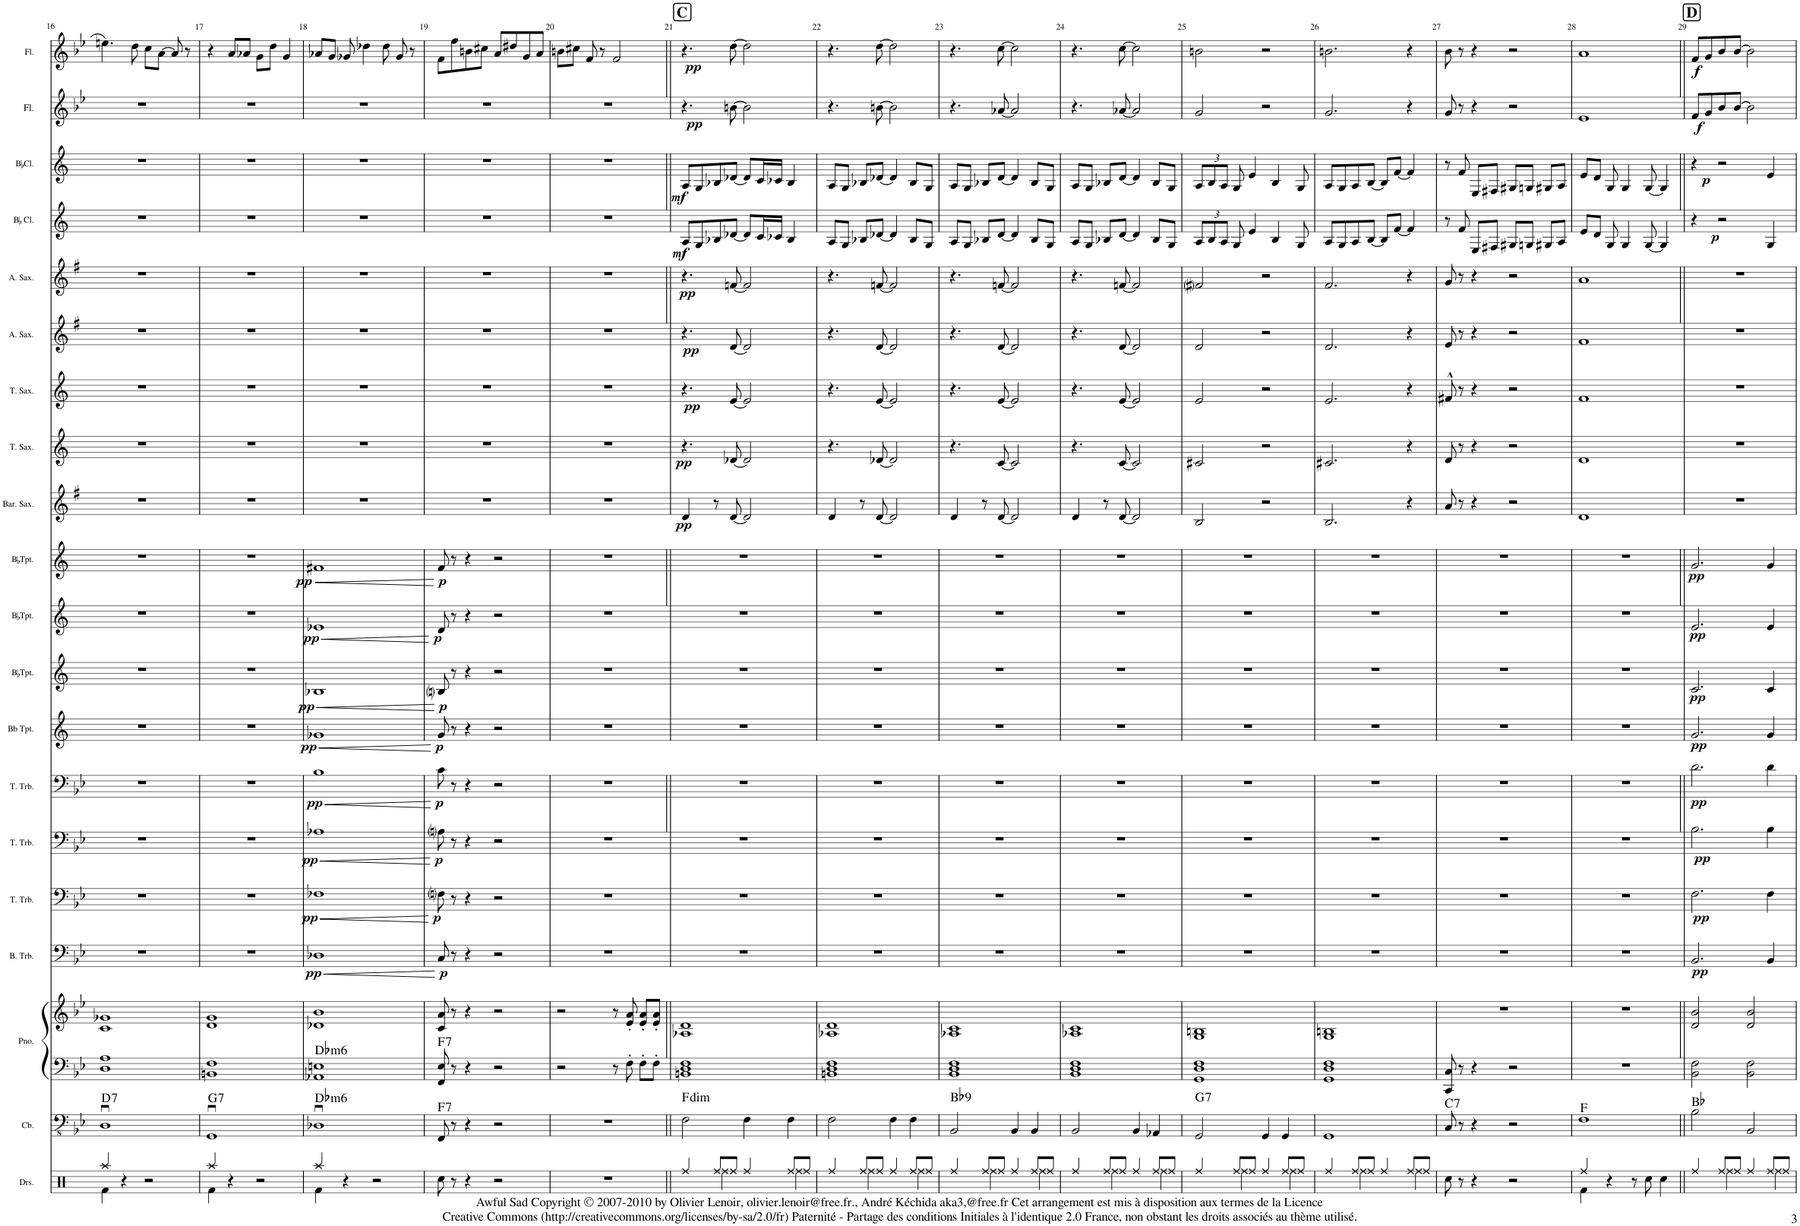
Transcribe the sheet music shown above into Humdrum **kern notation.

**kern	**kern	**harte	**kern	**kern	**harte	**kern	**dynam	**kern	**dynam	**kern	**dynam	**kern	**dynam	**kern	**dynam	**kern	**dynam	**kern	**dynam	**kern	**dynam	**kern	**dynam	**kern	**dynam	**kern	**dynam	**kern	**dynam	**kern	**dynam	**kern	**dynam	**kern	**dynam	**kern	**dynam	**kern	**dynam
*part20	*part19	*part19	*part18	*part18	*part18	*part17	*part17	*part16	*part16	*part15	*part15	*part14	*part14	*part13	*part13	*part12	*part12	*part11	*part11	*part10	*part10	*part9	*part9	*part8	*part8	*part7	*part7	*part6	*part6	*part5	*part5	*part4	*part4	*part3	*part3	*part2	*part2	*part1	*part1
*staff21	*staff20	*	*staff19	*staff18	*	*staff17	*staff17	*staff16	*staff16	*staff15	*staff15	*staff14	*staff14	*staff13	*staff13	*staff12	*staff12	*staff11	*staff11	*staff10	*staff10	*staff9	*staff9	*staff8	*staff8	*staff7	*staff7	*staff6	*staff6	*staff5	*staff5	*staff4	*staff4	*staff3	*staff3	*staff2	*staff2	*staff1	*staff1
*I"Drumset	*I"Contrabass	*	*I"Piano	*	*	*I"Bass Trombone	*	*I"Tenor Trombone	*	*I"Tenor Trombone	*	*I"Tenor Trombone	*	*I"Bb Trumpet	*	*I"Bb Trumpet	*	*I"Bb Trumpet	*	*I"BaccidentalFlat Trumpet	*	*I"Baritone Saxophone	*	*I"Tenor Saxophone	*	*I"Tenor Saxophone	*	*I"Alto Saxophone	*	*I"Alto Saxophone	*	*I"BaccidentalFlatClarinet	*	*I"BaccidentalFlatClarinet	*	*I"Flute	*	*I"Flute	*
*I'Drs.	*I'Cb.	*	*I'Pno.	*	*	*I'B. Trb.	*	*I'T. Trb.	*	*I'T. Trb.	*	*I'T. Trb.	*	*I'Bb Tpt.	*	*	*	*	*	*I'BaccidentalFlatTpt.	*	*I'Bar. Sax.	*	*I'T. Sax.	*	*I'T. Sax.	*	*I'A. Sax.	*	*I'A. Sax.	*	*I'BaccidentalFlat Cl.	*	*I'BaccidentalFlatCl.	*	*I'Fl.	*	*I'Fl.	*
!!LO:PB:g=z
*clefX	*clefFv4	*	*clefF4	*clefG2	*	*clefF4	*	*clefF4	*	*clefF4	*	*clefF4	*	*clefG2	*	*clefG2	*	*clefG2	*	*clefG2	*	*clefG2	*	*clefG2	*	*clefG2	*	*clefG2	*	*clefG2	*	*clefG2	*	*clefG2	*	*clefG2	*	*clefG2	*
*	*Trd7c12	*	*	*	*	*	*	*	*	*	*	*	*	*Trd1c2	*	*Trd1c2	*	*Trd1c2	*	*Trd1c2	*	*Trd12c21	*	*Trd8c14	*	*Trd8c14	*	*Trd5c9	*	*Trd5c9	*	*Trd1c2	*	*Trd1c2	*	*	*	*	*
*k[]	*k[b-e-]	*	*k[b-e-]	*k[b-e-]	*	*k[b-e-]	*	*k[b-e-]	*	*k[b-e-]	*	*k[b-e-]	*	*k[]	*	*k[]	*	*k[]	*	*k[]	*	*k[f#]	*	*k[]	*	*k[]	*	*k[f#]	*	*k[f#]	*	*k[]	*	*k[]	*	*k[b-e-]	*	*k[b-e-]	*
*M4/4	*M4/4	*	*M4/4	*M4/4	*	*M4/4	*	*M4/4	*	*M4/4	*	*M4/4	*	*M4/4	*	*M4/4	*	*M4/4	*	*M4/4	*	*M4/4	*	*M4/4	*	*M4/4	*	*M4/4	*	*M4/4	*	*M4/4	*	*M4/4	*	*M4/4	*	*M4/4	*
=16	=16	=16	=16	=16	=16	=16	=16	=16	=16	=16	=16	=16	=16	=16	=16	=16	=16	=16	=16	=16	=16	=16	=16	=16	=16	=16	=16	=16	=16	=16	=16	=16	=16	=16	=16	=16	=16	=16	=16
*^	*	*	*	*	*	*	*	*	*	*	*	*	*	*	*	*	*	*	*	*	*	*	*	*	*	*	*	*	*	*	*	*	*	*	*	*	*	*	*
!	!	!	!LO:H:kt=7	!	!	!	!	!	!	!	!	!	!	!	!	!	!	!	!	!	!	!	!	!	!	!	!	!	!	!	!	!	!	!	!	!	!	!	!	!
4Raa/	4Rf\	1DDu	D:7	1D 1A	1c 1g-X	.	1r	.	1r	.	1r	.	1r	.	1r	.	1r	.	1r	.	1r	.	1r	.	1r	.	1r	.	1r	.	1r	.	1r	.	1r	.	1r	.	4.een\	.
4r	2.ryy	.	.	.	.	.	.	.	.	.	.	.	.	.	.	.	.	.	.	.	.	.	.	.	.	.	.	.	.	.	.	.	.	.	.	.	.	.	.	.
.	.	.	.	.	.	.	.	.	.	.	.	.	.	.	.	.	.	.	.	.	.	.	.	.	.	.	.	.	.	.	.	.	.	.	.	.	.	.	8dd\	.
2r	.	.	.	.	.	.	.	.	.	.	.	.	.	.	.	.	.	.	.	.	.	.	.	.	.	.	.	.	.	.	.	.	.	.	.	.	.	.	8cc\L	.
.	.	.	.	.	.	.	.	.	.	.	.	.	.	.	.	.	.	.	.	.	.	.	.	.	.	.	.	.	.	.	.	.	.	.	.	.	.	.	[8a\J	.
.	.	.	.	.	.	.	.	.	.	.	.	.	.	.	.	.	.	.	.	.	.	.	.	.	.	.	.	.	.	.	.	.	.	.	.	.	.	.	8a/]	.
.	.	.	.	.	.	.	.	.	.	.	.	.	.	.	.	.	.	.	.	.	.	.	.	.	.	.	.	.	.	.	.	.	.	.	.	.	.	.	8r	.
=17	=17	=17	=17	=17	=17	=17	=17	=17	=17	=17	=17	=17	=17	=17	=17	=17	=17	=17	=17	=17	=17	=17	=17	=17	=17	=17	=17	=17	=17	=17	=17	=17	=17	=17	=17	=17	=17	=17	=17	=17
!	!	!	!LO:H:kt=7	!	!	!	!	!	!	!	!	!	!	!	!	!	!	!	!	!	!	!	!	!	!	!	!	!	!	!	!	!	!	!	!	!	!	!	!	!
4Raa/	4Rf\	1GGGu	G:7	1BBn 1F	1d 1g	.	1r	.	1r	.	1r	.	1r	.	1r	.	1r	.	1r	.	1r	.	1r	.	1r	.	1r	.	1r	.	1r	.	1r	.	1r	.	1r	.	4r	.
4r	2.ryy	.	.	.	.	.	.	.	.	.	.	.	.	.	.	.	.	.	.	.	.	.	.	.	.	.	.	.	.	.	.	.	.	.	.	.	.	.	8a/L	.
.	.	.	.	.	.	.	.	.	.	.	.	.	.	.	.	.	.	.	.	.	.	.	.	.	.	.	.	.	.	.	.	.	.	.	.	.	.	.	8a-X/J	.
2r	.	.	.	.	.	.	.	.	.	.	.	.	.	.	.	.	.	.	.	.	.	.	.	.	.	.	.	.	.	.	.	.	.	.	.	.	.	.	8g\L	.
.	.	.	.	.	.	.	.	.	.	.	.	.	.	.	.	.	.	.	.	.	.	.	.	.	.	.	.	.	.	.	.	.	.	.	.	.	.	.	8dd\J	.
.	.	.	.	.	.	.	.	.	.	.	.	.	.	.	.	.	.	.	.	.	.	.	.	.	.	.	.	.	.	.	.	.	.	.	.	.	.	.	4g/	.
=18	=18	=18	=18	=18	=18	=18	=18	=18	=18	=18	=18	=18	=18	=18	=18	=18	=18	=18	=18	=18	=18	=18	=18	=18	=18	=18	=18	=18	=18	=18	=18	=18	=18	=18	=18	=18	=18	=18	=18	=18
!	!	!	!	!	!	!	!	!LO:HP:b	!	!LO:HP:b	!	!LO:HP:b	!	!LO:HP:b	!	!LO:HP:b	!	!LO:HP:b	!	!LO:HP:b	!	!LO:HP:b	!	!	!	!	!	!	!	!	!	!	!	!	!	!	!	!	!	!
!	!	!	!LO:H:kt=m6	!	!	!LO:H:kt=m6	!	!LO:DY:n=1:b	!	!LO:DY:n=1:b	!	!LO:DY:n=1:b	!	!LO:DY:n=1:b	!	!LO:DY:n=1:b	!	!LO:DY:n=1:b	!	!LO:DY:n=1:b	!	!LO:DY:n=1:b	!	!	!	!	!	!	!	!	!	!	!	!	!	!	!	!	!	!
4Raa/	4Rf\	1DD-Xu	Db:min6	1AA-X 1En	1d-X 1b-	Db:min6	1D-X	< pp	1F-X	< pp	1A-X	< pp	1B-	< pp	1g-X	< pp	1B-X	< pp	1e-X	< pp	1f#X	< pp	1r	.	1r	.	1r	.	1r	.	1r	.	1r	.	1r	.	1r	.	8a-X/L	.
.	.	.	.	.	.	.	.	.	.	.	.	.	.	.	.	.	.	.	.	.	.	.	.	.	.	.	.	.	.	.	.	.	.	.	.	.	.	.	8g/J	.
4r	2.ryy	.	.	.	.	.	.	.	.	.	.	.	.	.	.	.	.	.	.	.	.	.	.	.	.	.	.	.	.	.	.	.	.	.	.	.	.	.	8g-X/	.
.	.	.	.	.	.	.	.	.	.	.	.	.	.	.	.	.	.	.	.	.	.	.	.	.	.	.	.	.	.	.	.	.	.	.	.	.	.	.	4dd-X\	.
2r	.	.	.	.	.	.	.	.	.	.	.	.	.	.	.	.	.	.	.	.	.	.	.	.	.	.	.	.	.	.	.	.	.	.	.	.	.	.	.	.
.	.	.	.	.	.	.	.	.	.	.	.	.	.	.	.	.	.	.	.	.	.	.	.	.	.	.	.	.	.	.	.	.	.	.	.	.	.	.	8dd-\	.
.	.	.	.	.	.	.	.	.	.	.	.	.	.	.	.	.	.	.	.	.	.	.	.	.	.	.	.	.	.	.	.	.	.	.	.	.	.	.	8g-/	.
.	.	.	.	.	.	.	.	.	.	.	.	.	.	.	.	.	.	.	.	.	.	.	.	.	.	.	.	.	.	.	.	.	.	.	.	.	.	.	8r	.
*v	*v	*	*	*	*	*	*	*	*	*	*	*	*	*	*	*	*	*	*	*	*	*	*	*	*	*	*	*	*	*	*	*	*	*	*	*	*	*	*	*
.	.	.	.	.	.	.	[	.	[	.	[	.	[	.	[	.	[	.	[	.	[	.	.	.	.	.	.	.	.	.	.	.	.	.	.	.	.	.	.
=19	=19	=19	=19	=19	=19	=19	=19	=19	=19	=19	=19	=19	=19	=19	=19	=19	=19	=19	=19	=19	=19	=19	=19	=19	=19	=19	=19	=19	=19	=19	=19	=19	=19	=19	=19	=19	=19	=19	=19
!	!	!LO:H:kt=7	!	!	!LO:H:kt=7	!	!LO:DY:b	!	!LO:DY:b	!	!LO:DY:b	!	!LO:DY:b	!	!LO:DY:b	!	!LO:DY:b	!	!LO:DY:b	!	!LO:DY:b	!	!	!	!	!	!	!	!	!	!	!	!	!	!	!	!	!	!
8Rcc\	8FFF/	F:7	8FF/ 8E-/	8c/ 8a/	F:7	8C/	p	8Fni\	p	8Ani\	p	8c\	p	8g/	p	8Bni/	p	8d/	p	8f/	p	1r	.	1r	.	1r	.	1r	.	1r	.	1r	.	1r	.	1r	.	8f\L	.
8r	8r	.	8r	8r	.	8r	.	8r	.	8r	.	8r	.	8r	.	8r	.	8r	.	8r	.	.	.	.	.	.	.	.	.	.	.	.	.	.	.	.	.	8ff\	.
4r	4r	.	4r	4r	.	4r	.	4r	.	4r	.	4r	.	4r	.	4r	.	4r	.	4r	.	.	.	.	.	.	.	.	.	.	.	.	.	.	.	.	.	8bn\	.
.	.	.	.	.	.	.	.	.	.	.	.	.	.	.	.	.	.	.	.	.	.	.	.	.	.	.	.	.	.	.	.	.	.	.	.	.	.	8cc#X\J	.
2r	2r	.	2r	2r	.	2r	.	2r	.	2r	.	2r	.	2r	.	2r	.	2r	.	2r	.	.	.	.	.	.	.	.	.	.	.	.	.	.	.	.	.	8a/L	.
.	.	.	.	.	.	.	.	.	.	.	.	.	.	.	.	.	.	.	.	.	.	.	.	.	.	.	.	.	.	.	.	.	.	.	.	.	.	8dd#X/	.
.	.	.	.	.	.	.	.	.	.	.	.	.	.	.	.	.	.	.	.	.	.	.	.	.	.	.	.	.	.	.	.	.	.	.	.	.	.	8g/	.
.	.	.	.	.	.	.	.	.	.	.	.	.	.	.	.	.	.	.	.	.	.	.	.	.	.	.	.	.	.	.	.	.	.	.	.	.	.	8a/J	.
=20	=20	=20	=20	=20	=20	=20	=20	=20	=20	=20	=20	=20	=20	=20	=20	=20	=20	=20	=20	=20	=20	=20	=20	=20	=20	=20	=20	=20	=20	=20	=20	=20	=20	=20	=20	=20	=20	=20	=20
1r	1r	.	2r	2r	.	1r	.	1r	.	1r	.	1r	.	1r	.	1r	.	1r	.	1r	.	1r	.	1r	.	1r	.	1r	.	1r	.	1r	.	1r	.	1r	.	8bn\L	.
.	.	.	.	.	.	.	.	.	.	.	.	.	.	.	.	.	.	.	.	.	.	.	.	.	.	.	.	.	.	.	.	.	.	.	.	.	.	8cc#X\J	.
.	.	.	.	.	.	.	.	.	.	.	.	.	.	.	.	.	.	.	.	.	.	.	.	.	.	.	.	.	.	.	.	.	.	.	.	.	.	8f/	.
.	.	.	.	.	.	.	.	.	.	.	.	.	.	.	.	.	.	.	.	.	.	.	.	.	.	.	.	.	.	.	.	.	.	.	.	.	.	8r	.
.	.	.	8r	8r	.	.	.	.	.	.	.	.	.	.	.	.	.	.	.	.	.	.	.	.	.	.	.	.	.	.	.	.	.	.	.	.	.	2f/	.
.	.	.	8F'\	8e-/' 8a/'	.	.	.	.	.	.	.	.	.	.	.	.	.	.	.	.	.	.	.	.	.	.	.	.	.	.	.	.	.	.	.	.	.	.	.
.	.	.	8F'\L	8e-/' 8a/'L	.	.	.	.	.	.	.	.	.	.	.	.	.	.	.	.	.	.	.	.	.	.	.	.	.	.	.	.	.	.	.	.	.	.	.
.	.	.	8F'\J	8e-/' 8a/'J	.	.	.	.	.	.	.	.	.	.	.	.	.	.	.	.	.	.	.	.	.	.	.	.	.	.	.	.	.	.	.	.	.	.	.
=21||	=21||	=21||	=21||	=21||	=21||	=21||	=21||	=21||	=21||	=21||	=21||	=21||	=21||	=21||	=21||	=21||	=21||	=21||	=21||	=21||	=21||	=21||	=21||	=21||	=21||	=21||	=21||	=21||	=21||	=21||	=21||	=21||	=21||	=21||	=21||	=21||	=21||	=21||	=21||
*^	*	*	*	*	*	*	*	*	*	*	*	*	*	*	*	*	*	*	*	*	*	*	*	*	*	*	*	*	*	*	*	*	*	*	*	*	*	*	*
!	!	!	!	!	!	!	!	!	!	!	!	!	!	!	!	!	!	!	!	!	!	!	!	!	!	!	!	!	!	!	!	!	!	!	!	!	!	!	!LO:TX:a:B:t=C	!
!	!	!	!LO:H:kt=dim	!	!	!	!	!	!	!	!	!	!	!	!	!	!	!	!	!	!	!	!	!LO:DY:b	!	!LO:DY:b	!	!LO:DY:b	!	!LO:DY:b	!	!LO:DY:b	!	!LO:DY:b	!	!LO:DY:b	!	!LO:DY:b	!	!LO:DY:b
4Rff/	4ryy	2FF\	F:dim	1BBn 1D 1F	1A-X 1d	.	1r	.	1r	.	1r	.	1r	.	1r	.	1r	.	1r	.	1r	.	4d/	pp	4.r	pp	4.r	pp	4.r	pp	4.r	pp	8A/L	mf	8A/L	mf	4.r	pp	4.r	pp
.	.	.	.	.	.	.	.	.	.	.	.	.	.	.	.	.	.	.	.	.	.	.	.	.	.	.	.	.	.	.	.	.	8G/	.	8G/	.	.	.	.	.
8Rff/L	4Rff\	.	.	.	.	.	.	.	.	.	.	.	.	.	.	.	.	.	.	.	.	.	8r	.	.	.	.	.	.	.	.	.	8B-X/	.	8B-X/	.	.	.	.	.
8Rff/J	.	.	.	.	.	.	.	.	.	.	.	.	.	.	.	.	.	.	.	.	.	.	[8d/	.	[8d-X/	.	[8e/	.	[8d/	.	[8fn/	.	[8d-X/J	.	[8d-X/J	.	[8bn\	.	[8dd\	.
4Rff/	4ryy	4FF\	.	.	.	.	.	.	.	.	.	.	.	.	.	.	.	.	.	.	.	.	2d/]	.	2d-/]	.	2e/]	.	2d/]	.	2f/]	.	8d-/L]	.	8d-/L]	.	2b\]	.	2dd\]	.
.	.	.	.	.	.	.	.	.	.	.	.	.	.	.	.	.	.	.	.	.	.	.	.	.	.	.	.	.	.	.	.	.	16c/L	.	16c/L	.	.	.	.	.
.	.	.	.	.	.	.	.	.	.	.	.	.	.	.	.	.	.	.	.	.	.	.	.	.	.	.	.	.	.	.	.	.	16c-X/JJ	.	16c-X/JJ	.	.	.	.	.
8Rff/L	4Rff\	4FF\	.	.	.	.	.	.	.	.	.	.	.	.	.	.	.	.	.	.	.	.	.	.	.	.	.	.	.	.	.	.	4B-/	.	4B-/	.	.	.	.	.
8Rff/J	.	.	.	.	.	.	.	.	.	.	.	.	.	.	.	.	.	.	.	.	.	.	.	.	.	.	.	.	.	.	.	.	.	.	.	.	.	.	.	.
=22	=22	=22	=22	=22	=22	=22	=22	=22	=22	=22	=22	=22	=22	=22	=22	=22	=22	=22	=22	=22	=22	=22	=22	=22	=22	=22	=22	=22	=22	=22	=22	=22	=22	=22	=22	=22	=22	=22	=22	=22
4Rff/	4ryy	2FF\	.	1BBn 1D 1F	1A-X 1d	.	1r	.	1r	.	1r	.	1r	.	1r	.	1r	.	1r	.	1r	.	4d/	.	4.r	.	4.r	.	4.r	.	4.r	.	8A/L	.	8A/L	.	4.r	.	4.r	.
.	.	.	.	.	.	.	.	.	.	.	.	.	.	.	.	.	.	.	.	.	.	.	.	.	.	.	.	.	.	.	.	.	8G/J	.	8G/J	.	.	.	.	.
8Rff/L	4Rff\	.	.	.	.	.	.	.	.	.	.	.	.	.	.	.	.	.	.	.	.	.	8r	.	.	.	.	.	.	.	.	.	8B-X/L	.	8B-X/L	.	.	.	.	.
8Rff/J	.	.	.	.	.	.	.	.	.	.	.	.	.	.	.	.	.	.	.	.	.	.	[8d/	.	[8d-X/	.	[8e/	.	[8d/	.	[8fn/	.	[8d-X/J	.	[8d-X/J	.	[8bn\	.	[8dd\	.
4Rff/	4ryy	4FF\	.	.	.	.	.	.	.	.	.	.	.	.	.	.	.	.	.	.	.	.	2d/]	.	2d-/]	.	2e/]	.	2d/]	.	2f/]	.	4d-/]	.	4d-/]	.	2b\]	.	2dd\]	.
8Rff/L	4Rff\	4FF\	.	.	.	.	.	.	.	.	.	.	.	.	.	.	.	.	.	.	.	.	.	.	.	.	.	.	.	.	.	.	8B-/L	.	8B-/L	.	.	.	.	.
8Rff/J	.	.	.	.	.	.	.	.	.	.	.	.	.	.	.	.	.	.	.	.	.	.	.	.	.	.	.	.	.	.	.	.	8G/J	.	8G/J	.	.	.	.	.
=23	=23	=23	=23	=23	=23	=23	=23	=23	=23	=23	=23	=23	=23	=23	=23	=23	=23	=23	=23	=23	=23	=23	=23	=23	=23	=23	=23	=23	=23	=23	=23	=23	=23	=23	=23	=23	=23	=23	=23	=23
!	!	!	!LO:H:kt=9	!	!	!	!	!	!	!	!	!	!	!	!	!	!	!	!	!	!	!	!	!	!	!	!	!	!	!	!	!	!	!	!	!	!	!	!	!
4Rff/	4ryy	2BBB-/	Bb:9	1BB- 1D 1F	1A-X 1c	.	1r	.	1r	.	1r	.	1r	.	1r	.	1r	.	1r	.	1r	.	4d/	.	4.r	.	4.r	.	4.r	.	4.r	.	8A/L	.	8A/L	.	4.r	.	4.r	.
.	.	.	.	.	.	.	.	.	.	.	.	.	.	.	.	.	.	.	.	.	.	.	.	.	.	.	.	.	.	.	.	.	8G/J	.	8G/J	.	.	.	.	.
8Rff/L	4Rff\	.	.	.	.	.	.	.	.	.	.	.	.	.	.	.	.	.	.	.	.	.	8r	.	.	.	.	.	.	.	.	.	8B-X/L	.	8B-X/L	.	.	.	.	.
8Rff/J	.	.	.	.	.	.	.	.	.	.	.	.	.	.	.	.	.	.	.	.	.	.	[8d/	.	[8c/	.	[8e/	.	[8d/	.	[8fn/	.	[8d/J	.	[8d/J	.	[8a-X/	.	[8cc\	.
4Rff/	4ryy	4BBB-/	.	.	.	.	.	.	.	.	.	.	.	.	.	.	.	.	.	.	.	.	2d/]	.	2c/]	.	2e/]	.	2d/]	.	2f/]	.	4d/]	.	4d/]	.	2a-/]	.	2cc\]	.
8Rff/L	4Rff\	4BBB-/	.	.	.	.	.	.	.	.	.	.	.	.	.	.	.	.	.	.	.	.	.	.	.	.	.	.	.	.	.	.	8B-/L	.	8B-/L	.	.	.	.	.
8Rff/J	.	.	.	.	.	.	.	.	.	.	.	.	.	.	.	.	.	.	.	.	.	.	.	.	.	.	.	.	.	.	.	.	8G/J	.	8G/J	.	.	.	.	.
=24	=24	=24	=24	=24	=24	=24	=24	=24	=24	=24	=24	=24	=24	=24	=24	=24	=24	=24	=24	=24	=24	=24	=24	=24	=24	=24	=24	=24	=24	=24	=24	=24	=24	=24	=24	=24	=24	=24	=24	=24
4Rff/	4ryy	2BBB-/	.	1BB- 1D 1F	1A-X 1c	.	1r	.	1r	.	1r	.	1r	.	1r	.	1r	.	1r	.	1r	.	4d/	.	4.r	.	4.r	.	4.r	.	4.r	.	8A/L	.	8A/L	.	4.r	.	4.r	.
.	.	.	.	.	.	.	.	.	.	.	.	.	.	.	.	.	.	.	.	.	.	.	.	.	.	.	.	.	.	.	.	.	8G/J	.	8G/J	.	.	.	.	.
8Rff/L	4Rff\	.	.	.	.	.	.	.	.	.	.	.	.	.	.	.	.	.	.	.	.	.	8r	.	.	.	.	.	.	.	.	.	8B-X/L	.	8B-X/L	.	.	.	.	.
8Rff/J	.	.	.	.	.	.	.	.	.	.	.	.	.	.	.	.	.	.	.	.	.	.	[8d/	.	[8c/	.	[8e/	.	[8d/	.	[8fn/	.	[8d/J	.	[8d/J	.	[8a-X/	.	[8cc\	.
4Rff/	4ryy	4BBB-/	.	.	.	.	.	.	.	.	.	.	.	.	.	.	.	.	.	.	.	.	2d/]	.	2c/]	.	2e/]	.	2d/]	.	2f/]	.	4d/]	.	4d/]	.	2a-/]	.	2cc\]	.
8Rff/L	4Rff\	4AAA-X/	.	.	.	.	.	.	.	.	.	.	.	.	.	.	.	.	.	.	.	.	.	.	.	.	.	.	.	.	.	.	8B-/L	.	8B-/L	.	.	.	.	.
8Rff/J	.	.	.	.	.	.	.	.	.	.	.	.	.	.	.	.	.	.	.	.	.	.	.	.	.	.	.	.	.	.	.	.	8G/J	.	8G/J	.	.	.	.	.
=25	=25	=25	=25	=25	=25	=25	=25	=25	=25	=25	=25	=25	=25	=25	=25	=25	=25	=25	=25	=25	=25	=25	=25	=25	=25	=25	=25	=25	=25	=25	=25	=25	=25	=25	=25	=25	=25	=25	=25	=25
*	*	*	*	*	*	*	*	*	*	*	*	*	*	*	*	*	*	*	*	*	*	*	*	*	*	*	*	*	*	*	*	*	*Xbrackettup	*	*Xbrackettup	*	*	*	*	*
!	!	!	!LO:H:kt=7	!	!	!	!	!	!	!	!	!	!	!	!	!	!	!	!	!	!	!	!	!	!	!	!	!	!	!	!	!	!	!	!	!	!	!	!	!
4Rff/	4ryy	2GGG/	G:7	1GG 1D 1F	1G 1Bn	.	1r	.	1r	.	1r	.	1r	.	1r	.	1r	.	1r	.	1r	.	2B/	.	2c#X/	.	2e/	.	2d/	.	2f#i/	.	12A/L	.	12A/L	.	2g/	.	2bn\	.
.	.	.	.	.	.	.	.	.	.	.	.	.	.	.	.	.	.	.	.	.	.	.	.	.	.	.	.	.	.	.	.	.	12B/	.	12B/	.	.	.	.	.
.	.	.	.	.	.	.	.	.	.	.	.	.	.	.	.	.	.	.	.	.	.	.	.	.	.	.	.	.	.	.	.	.	12A/J	.	12A/J	.	.	.	.	.
8Rff/L	4Rff\	.	.	.	.	.	.	.	.	.	.	.	.	.	.	.	.	.	.	.	.	.	.	.	.	.	.	.	.	.	.	.	8G/	.	8G/	.	.	.	.	.
8Rff/J	.	.	.	.	.	.	.	.	.	.	.	.	.	.	.	.	.	.	.	.	.	.	.	.	.	.	.	.	.	.	.	.	4e/	.	4e/	.	.	.	.	.
4Rff/	4ryy	4GGG/	.	.	.	.	.	.	.	.	.	.	.	.	.	.	.	.	.	.	.	.	2r	.	2r	.	2r	.	2r	.	2r	.	.	.	.	.	2r	.	2r	.
.	.	.	.	.	.	.	.	.	.	.	.	.	.	.	.	.	.	.	.	.	.	.	.	.	.	.	.	.	.	.	.	.	4B/	.	4B/	.	.	.	.	.
8Rff/L	4Rff\	4GGG/	.	.	.	.	.	.	.	.	.	.	.	.	.	.	.	.	.	.	.	.	.	.	.	.	.	.	.	.	.	.	.	.	.	.	.	.	.	.
8Rff/J	.	.	.	.	.	.	.	.	.	.	.	.	.	.	.	.	.	.	.	.	.	.	.	.	.	.	.	.	.	.	.	.	8G/	.	8G/	.	.	.	.	.
=26	=26	=26	=26	=26	=26	=26	=26	=26	=26	=26	=26	=26	=26	=26	=26	=26	=26	=26	=26	=26	=26	=26	=26	=26	=26	=26	=26	=26	=26	=26	=26	=26	=26	=26	=26	=26	=26	=26	=26	=26
4Rff/	4ryy	1GGG	.	1GG 1D 1F	1G 1Bn	.	1r	.	1r	.	1r	.	1r	.	1r	.	1r	.	1r	.	1r	.	2.B/	.	2.c#X/	.	2.e/	.	2.d/	.	2.f#/	.	8A/L	.	8A/L	.	2.g/	.	2.bn\	.
.	.	.	.	.	.	.	.	.	.	.	.	.	.	.	.	.	.	.	.	.	.	.	.	.	.	.	.	.	.	.	.	.	8G/	.	8G/	.	.	.	.	.
8Rff/L	4Rff\	.	.	.	.	.	.	.	.	.	.	.	.	.	.	.	.	.	.	.	.	.	.	.	.	.	.	.	.	.	.	.	8A/	.	8A/	.	.	.	.	.
8Rff/J	.	.	.	.	.	.	.	.	.	.	.	.	.	.	.	.	.	.	.	.	.	.	.	.	.	.	.	.	.	.	.	.	[8B/J	.	[8B/J	.	.	.	.	.
4Rff/	4ryy	.	.	.	.	.	.	.	.	.	.	.	.	.	.	.	.	.	.	.	.	.	.	.	.	.	.	.	.	.	.	.	8B/L]	.	8B/L]	.	.	.	.	.
.	.	.	.	.	.	.	.	.	.	.	.	.	.	.	.	.	.	.	.	.	.	.	.	.	.	.	.	.	.	.	.	.	[8f/J	.	[8f/J	.	.	.	.	.
8Rff/L	4Rff\	.	.	.	.	.	.	.	.	.	.	.	.	.	.	.	.	.	.	.	.	.	4r	.	4r	.	4r	.	4r	.	4r	.	4f/]	.	4f/]	.	4r	.	4r	.
8Rff/J	.	.	.	.	.	.	.	.	.	.	.	.	.	.	.	.	.	.	.	.	.	.	.	.	.	.	.	.	.	.	.	.	.	.	.	.	.	.	.	.
*v	*v	*	*	*	*	*	*	*	*	*	*	*	*	*	*	*	*	*	*	*	*	*	*	*	*	*	*	*	*	*	*	*	*	*	*	*	*	*	*	*
=27	=27	=27	=27	=27	=27	=27	=27	=27	=27	=27	=27	=27	=27	=27	=27	=27	=27	=27	=27	=27	=27	=27	=27	=27	=27	=27	=27	=27	=27	=27	=27	=27	=27	=27	=27	=27	=27	=27	=27
!	!	!LO:H:kt=7	!	!	!	!	!	!	!	!	!	!	!	!	!	!	!	!	!	!	!	!	!	!	!	!	!	!	!	!	!	!	!	!	!	!	!	!	!
8Rcc\	8CC/	C:7	8CC/ 8C/	1r	.	1r	.	1r	.	1r	.	1r	.	1r	.	1r	.	1r	.	1r	.	8a/	.	8d/	.	8f#X^^/	.	8e/	.	8g/	.	8r	.	8r	.	8g/	.	8b-\	.
8r	8r	.	8r	.	.	.	.	.	.	.	.	.	.	.	.	.	.	.	.	.	.	8r	.	8r	.	8r	.	8r	.	8r	.	8f/	.	8f/	.	8r	.	8r	.
4r	4r	.	4r	.	.	.	.	.	.	.	.	.	.	.	.	.	.	.	.	.	.	4r	.	4r	.	4r	.	4r	.	4r	.	8E/L	.	8E/L	.	4r	.	4r	.
.	.	.	.	.	.	.	.	.	.	.	.	.	.	.	.	.	.	.	.	.	.	.	.	.	.	.	.	.	.	.	.	8F#X/J	.	8F#X/J	.	.	.	.	.
2r	2r	.	2r	.	.	.	.	.	.	.	.	.	.	.	.	.	.	.	.	.	.	2r	.	2r	.	2r	.	2r	.	2r	.	8G#X/L	.	8G#X/L	.	2r	.	2r	.
.	.	.	.	.	.	.	.	.	.	.	.	.	.	.	.	.	.	.	.	.	.	.	.	.	.	.	.	.	.	.	.	8Gn/J	.	8Gn/J	.	.	.	.	.
.	.	.	.	.	.	.	.	.	.	.	.	.	.	.	.	.	.	.	.	.	.	.	.	.	.	.	.	.	.	.	.	8G#X/L	.	8G#X/L	.	.	.	.	.
.	.	.	.	.	.	.	.	.	.	.	.	.	.	.	.	.	.	.	.	.	.	.	.	.	.	.	.	.	.	.	.	8A/J	.	8A/J	.	.	.	.	.
=28	=28	=28	=28	=28	=28	=28	=28	=28	=28	=28	=28	=28	=28	=28	=28	=28	=28	=28	=28	=28	=28	=28	=28	=28	=28	=28	=28	=28	=28	=28	=28	=28	=28	=28	=28	=28	=28	=28	=28
*^	*	*	*	*	*	*	*	*	*	*	*	*	*	*	*	*	*	*	*	*	*	*	*	*	*	*	*	*	*	*	*	*	*	*	*	*	*	*	*
4Rff/	4Rf\	1FF	F:maj	1r	1r	.	1r	.	1r	.	1r	.	1r	.	1r	.	1r	.	1r	.	1r	.	1d	.	1d	.	1f	.	1f#	.	1a	.	8e/L	.	8e/L	.	1e-	.	1a	.
.	.	.	.	.	.	.	.	.	.	.	.	.	.	.	.	.	.	.	.	.	.	.	.	.	.	.	.	.	.	.	.	.	8d/J	.	8d/J	.	.	.	.	.
4r	2.ryy	.	.	.	.	.	.	.	.	.	.	.	.	.	.	.	.	.	.	.	.	.	.	.	.	.	.	.	.	.	.	.	8G/	.	8G/	.	.	.	.	.
.	.	.	.	.	.	.	.	.	.	.	.	.	.	.	.	.	.	.	.	.	.	.	.	.	.	.	.	.	.	.	.	.	4G/	.	4G/	.	.	.	.	.
8r	.	.	.	.	.	.	.	.	.	.	.	.	.	.	.	.	.	.	.	.	.	.	.	.	.	.	.	.	.	.	.	.	.	.	.	.	.	.	.	.
8Rcc\	.	.	.	.	.	.	.	.	.	.	.	.	.	.	.	.	.	.	.	.	.	.	.	.	.	.	.	.	.	.	.	.	[8G/	.	[8G/	.	.	.	.	.
4Rcc\	.	.	.	.	.	.	.	.	.	.	.	.	.	.	.	.	.	.	.	.	.	.	.	.	.	.	.	.	.	.	.	.	4G/]	.	4G/]	.	.	.	.	.
=29||	=29||	=29||	=29||	=29||	=29||	=29||	=29||	=29||	=29||	=29||	=29||	=29||	=29||	=29||	=29||	=29||	=29||	=29||	=29||	=29||	=29||	=29||	=29||	=29||	=29||	=29||	=29||	=29||	=29||	=29||	=29||	=29||	=29||	=29||	=29||	=29||	=29||	=29||	=29||	=29||
!	!	!	!	!	!	!	!	!	!	!	!	!	!	!	!	!	!	!	!	!	!	!	!	!	!	!	!	!	!	!	!	!	!	!	!	!	!	!	!LO:TX:a:B:t=D	!
!	!	!	!	!	!	!	!	!LO:DY:b	!	!LO:DY:b	!	!LO:DY:b	!	!LO:DY:b	!	!LO:DY:b	!	!LO:DY:b	!	!LO:DY:b	!	!LO:DY:b	!	!	!	!	!	!	!	!	!	!	!	!	!	!LO:DY:b	!	!LO:DY:b	!	!LO:DY:b
4Rff/	4ryy	2BB-\	Bb:maj	2BB-\ 2F\	2d/ 2b-/	.	2.BB-/	pp	2.F\	pp	2.B-\	pp	2.d\	pp	2.g/	pp	2.c/	pp	2.e/	pp	2.g/	pp	1r	.	1r	.	1r	.	1r	.	1r	.	4r	.	4r	p	8f/L	f	8f/L	f
.	.	.	.	.	.	.	.	.	.	.	.	.	.	.	.	.	.	.	.	.	.	.	.	.	.	.	.	.	.	.	.	.	.	.	.	.	8g/	.	8g/	.
!	!	!	!	!	!	!	!	!	!	!	!	!	!	!	!	!	!	!	!	!	!	!	!	!	!	!	!	!	!	!	!	!	!	!LO:DY:b	!	!	!	!	!	!
8Rff/L	4Rff\	.	.	.	.	.	.	.	.	.	.	.	.	.	.	.	.	.	.	.	.	.	.	.	.	.	.	.	.	.	.	.	2r	p	2r	.	8b-/	.	8b-/	.
8Rff/J	.	.	.	.	.	.	.	.	.	.	.	.	.	.	.	.	.	.	.	.	.	.	.	.	.	.	.	.	.	.	.	.	.	.	.	.	[8b-/J	.	[8b-/J	.
4Rff/	4ryy	2BBB-/	.	2BB-\ 2F\	2d/ 2b-/	.	.	.	.	.	.	.	.	.	.	.	.	.	.	.	.	.	.	.	.	.	.	.	.	.	.	.	.	.	.	.	2b-\]	.	2b-\]	.
8Rff/L	4Rff\	.	.	.	.	.	4BB-/	.	4F\	.	4B-\	.	4d\	.	4g/	.	4c/	.	4e/	.	4g/	.	.	.	.	.	.	.	.	.	.	.	4G/	.	4e/	.	.	.	.	.
8Rff/J	.	.	.	.	.	.	.	.	.	.	.	.	.	.	.	.	.	.	.	.	.	.	.	.	.	.	.	.	.	.	.	.	.	.	.	.	.	.	.	.
*v	*v	*	*	*	*	*	*	*	*	*	*	*	*	*	*	*	*	*	*	*	*	*	*	*	*	*	*	*	*	*	*	*	*	*	*	*	*	*	*	*
=	=	=	=	=	=	=	=	=	=	=	=	=	=	=	=	=	=	=	=	=	=	=	=	=	=	=	=	=	=	=	=	=	=	=	=	=	=	=	=
*-	*-	*-	*-	*-	*-	*-	*-	*-	*-	*-	*-	*-	*-	*-	*-	*-	*-	*-	*-	*-	*-	*-	*-	*-	*-	*-	*-	*-	*-	*-	*-	*-	*-	*-	*-	*-	*-	*-	*-
